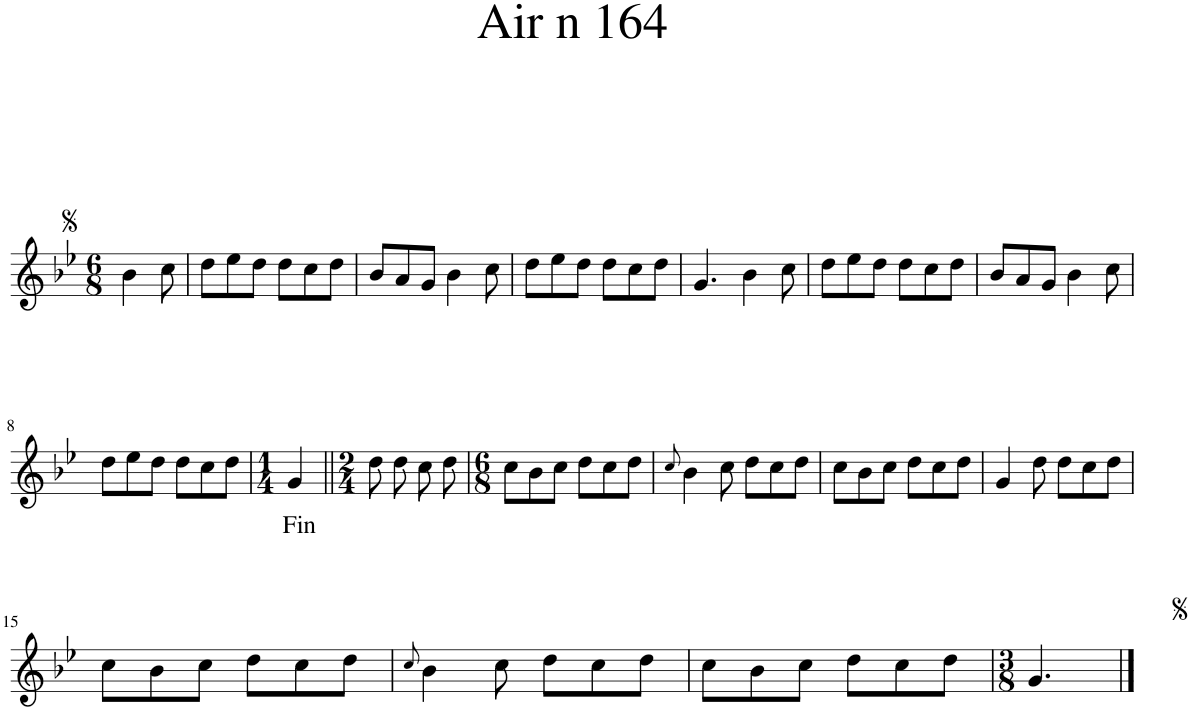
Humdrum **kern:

**kern
*part1
*staff1
*I"Piano
*I'Pno.
*clefG2
*k[b-e-]
*M6/8
=1
4b-\
8cc\
=2
8dd\L
8ee-\
8dd\J
8dd\L
8cc\
8dd\J
=3
8b-/L
8a/
8g/J
4b-\
8cc\
=4
8dd\L
8ee-\
8dd\J
8dd\L
8cc\
8dd\J
=5
4.g/
4b-\
8cc\
=6
8dd\L
8ee-\
8dd\J
8dd\L
8cc\
8dd\J
=7
8b-/L
8a/
8g/J
4b-\
8cc\
!!LO:LB:g=z
=8
8dd\L
8ee-\
8dd\J
8dd\L
8cc\
8dd\J
=9
*M1/4
4g/
!LO:TX:b:t=Fin
=10||
*M2/4
8dd\
8dd\
8cc\
8dd\
=11
*M6/8
8cc\L
8b-\
8cc\J
8dd\L
8cc\
8dd\J
=12
8qcc/
4b-\
8cc\
8dd\L
8cc\
8dd\J
=13
8cc\L
8b-\
8cc\J
8dd\L
8cc\
8dd\J
=14
4g/
8dd\
8dd\L
8cc\
8dd\J
!!LO:LB:g=z
=15
8cc\L
8b-\
8cc\J
8dd\L
8cc\
8dd\J
=16
8qcc/
4b-\
8cc\
8dd\L
8cc\
8dd\J
=17
8cc\L
8b-\
8cc\J
8dd\L
8cc\
8dd\J
=18
*M3/8
4.g/
==
*-
